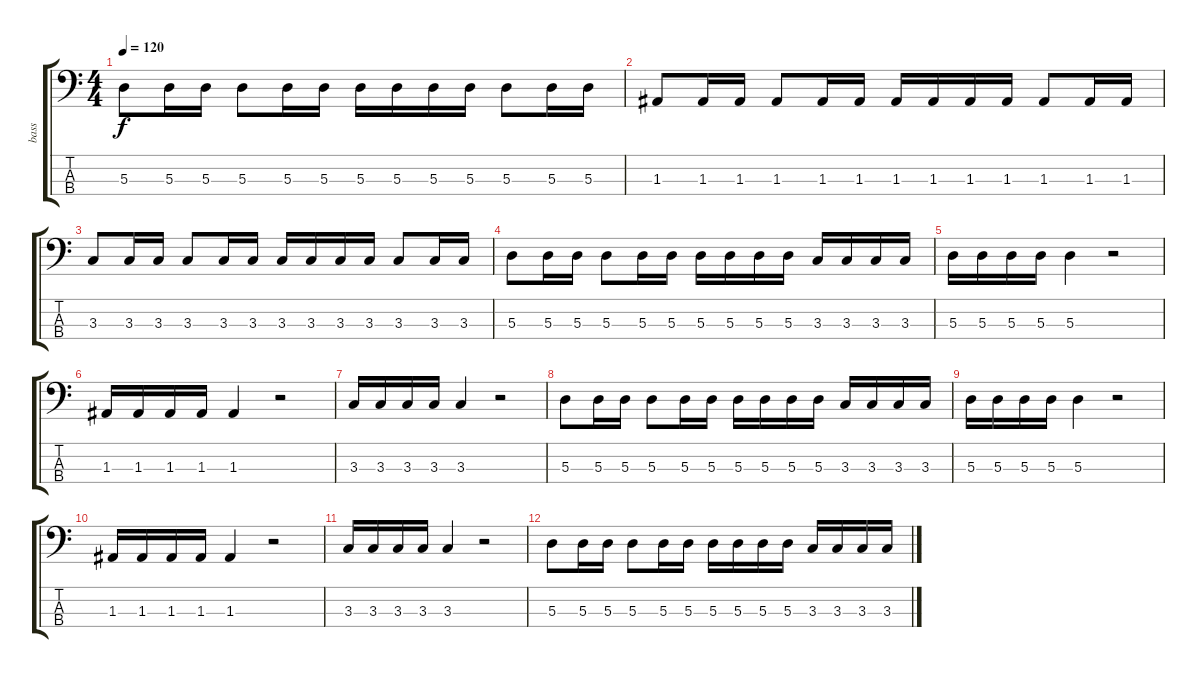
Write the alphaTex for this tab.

\track ("bass" "bass") {instrument overdrivenguitar}
\staff {score tabs}
\tuning (G2 D2 A1 E1) {hide}
\ts (4 4)
\tempo 120
\clef f4
\ks c
5.3.8{dy f} 5.3.16 5.3.16 5.3.8 5.3.16 5.3.16 5.3.16 5.3.16 5.3.16 5.3.16 5.3.8 5.3.16 5.3.16 |
1.3.8 1.3.16 1.3.16 1.3.8 1.3.16 1.3.16 1.3.16 1.3.16 1.3.16 1.3.16 1.3.8 1.3.16 1.3.16 |
3.3.8 3.3.16 3.3.16 3.3.8 3.3.16 3.3.16 3.3.16 3.3.16 3.3.16 3.3.16 3.3.8 3.3.16 3.3.16 |
5.3.8 5.3.16 5.3.16 5.3.8 5.3.16 5.3.16 5.3.16 5.3.16 5.3.16 5.3.16 3.3.16 3.3.16 3.3.16 3.3.16 |
5.3.16 5.3.16 5.3.16 5.3.16 5.3.4 r.2 |
1.3.16 1.3.16 1.3.16 1.3.16 1.3.4 r.2 |
3.3.16 3.3.16 3.3.16 3.3.16 3.3.4 r.2 |
5.3.8 5.3.16 5.3.16 5.3.8 5.3.16 5.3.16 5.3.16 5.3.16 5.3.16 5.3.16 3.3.16 3.3.16 3.3.16 3.3.16 |
5.3.16 5.3.16 5.3.16 5.3.16 5.3.4 r.2 |
1.3.16 1.3.16 1.3.16 1.3.16 1.3.4 r.2 |
3.3.16{volume 0} 3.3.16 3.3.16 3.3.16 3.3.4 r.2 |
5.3.8 5.3.16 5.3.16 5.3.8 5.3.16 5.3.16 5.3.16 5.3.16 5.3.16 5.3.16 3.3.16 3.3.16 3.3.16 3.3.16
